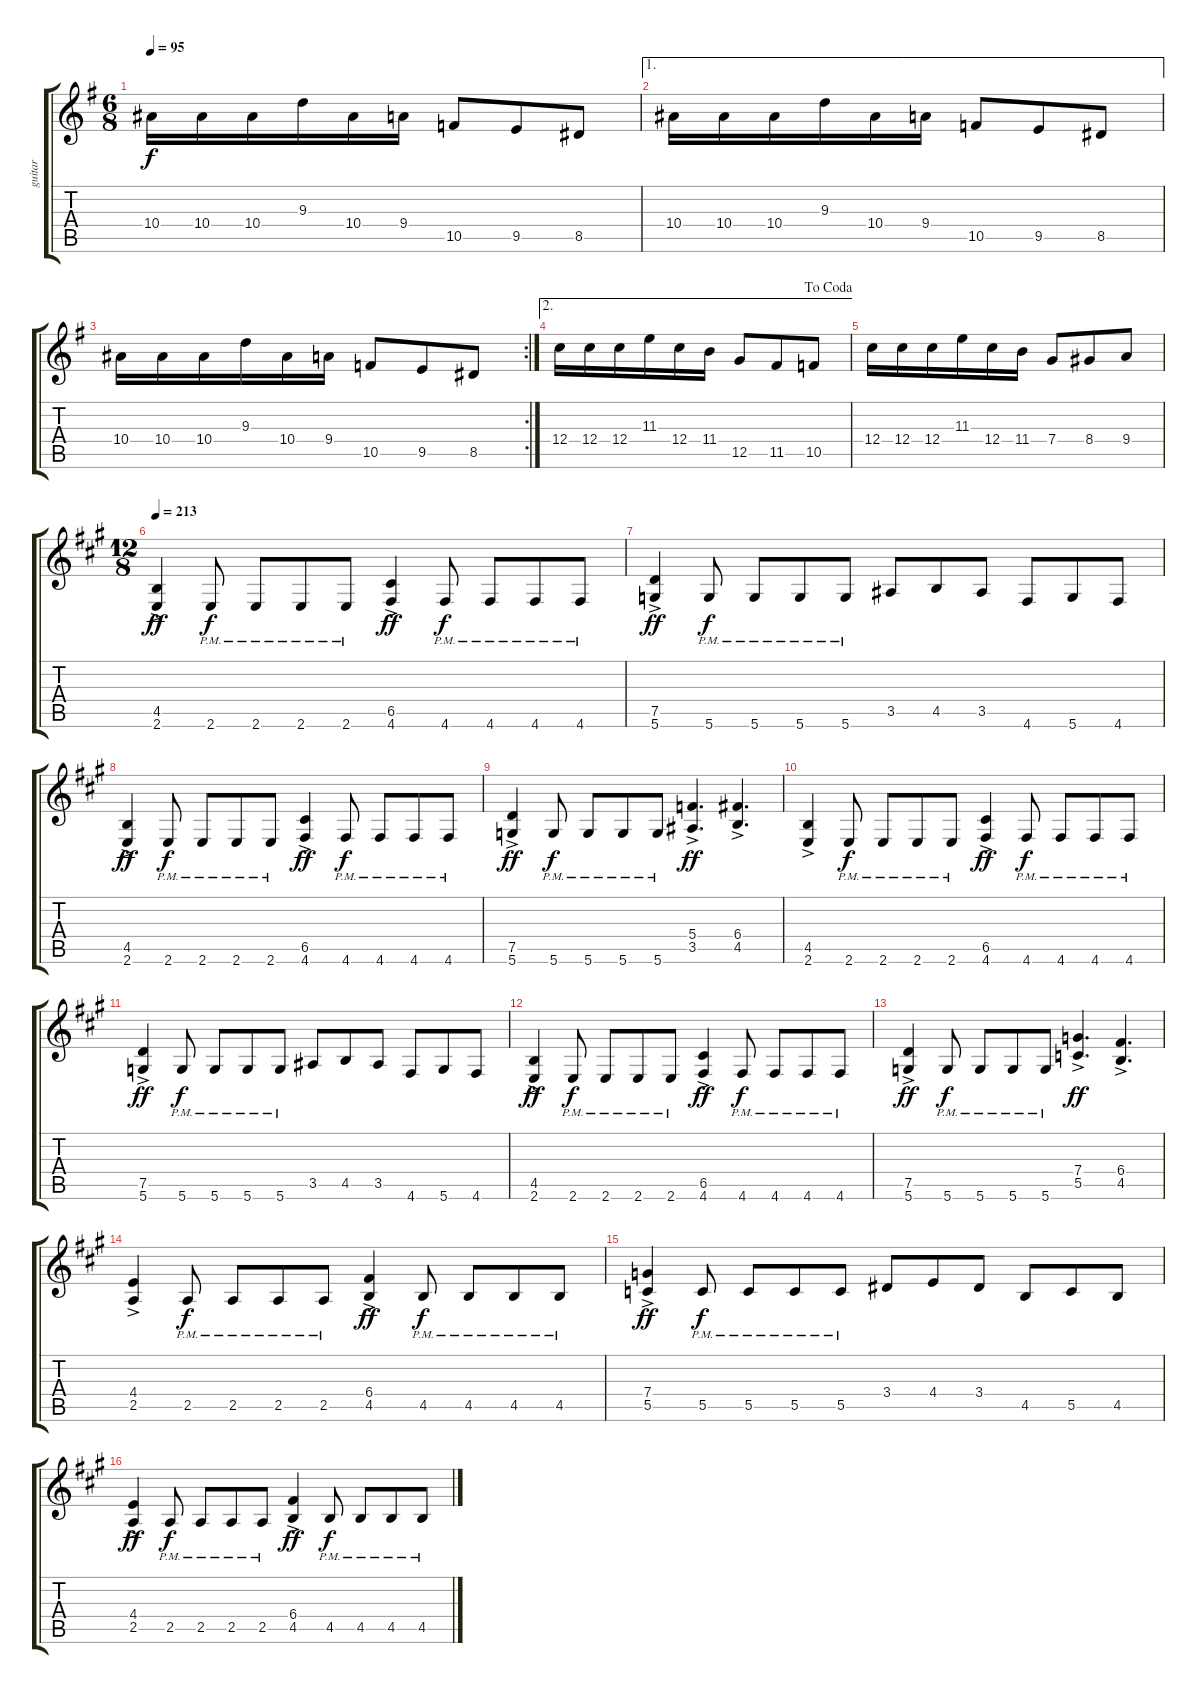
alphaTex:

\track ("guitar" "guitar") {instrument distortionguitar}
\staff {score tabs}
\tuning (D4 A3 F3 C3 G2 D2) {hide}
\ts (6 8)
\tempo 95
\clef g2
\ks g
10.4.16{dy f} 10.4.16 10.4.16 9.3.16 10.4.16 9.4.16 10.5.8 9.5.8 8.5.8 |
\ae 1
10.4.16 10.4.16 10.4.16 9.3.16 10.4.16 9.4.16 10.5.8 9.5.8 8.5.8 |
\rc 2
10.4.16 10.4.16 10.4.16 9.3.16 10.4.16 9.4.16 10.5.8 9.5.8 8.5.8 |
\ae 2
\jump dacoda
12.4.16 12.4.16 12.4.16 11.3.16 12.4.16 11.4.16 12.5.8 11.5.8 10.5.8 |
12.4.16 12.4.16 12.4.16 11.3.16 12.4.16 11.4.16 7.4.8 8.4.8 9.4.8 |
\ts (12 8)
\tempo 213
\ks a
(4.5{ac} 2.6{ac}).4{dy ff} 2.6{pm}.8{dy f} 2.6{pm}.8 2.6{pm}.8 2.6{pm}.8 (6.5{ac} 4.6{ac}).4{dy ff} 4.6{pm}.8{dy f} 4.6{pm}.8 4.6{pm}.8 4.6{pm}.8 |
(7.5{ac} 5.6{ac}).4{dy ff} 5.6{pm}.8{dy f} 5.6{pm}.8 5.6{pm}.8 5.6{pm}.8 3.5.8 4.5.8 3.5.8 4.6.8 5.6.8 4.6.8 |
(4.5{ac} 2.6{ac}).4{dy ff} 2.6{pm}.8{dy f} 2.6{pm}.8 2.6{pm}.8 2.6{pm}.8 (6.5{ac} 4.6{ac}).4{dy ff} 4.6{pm}.8{dy f} 4.6{pm}.8 4.6{pm}.8 4.6{pm}.8 |
(7.5{ac} 5.6{ac}).4{dy ff} 5.6{pm}.8{dy f} 5.6{pm}.8 5.6{pm}.8 5.6{pm}.8 (5.4{ac} 3.5{ac}).4{d dy ff} (6.4{ac} 4.5{ac}).4{d} |
(4.5{ac} 2.6{ac}).4 2.6{pm}.8{dy f} 2.6{pm}.8 2.6{pm}.8 2.6{pm}.8 (6.5{ac} 4.6{ac}).4{dy ff} 4.6{pm}.8{dy f} 4.6{pm}.8 4.6{pm}.8 4.6{pm}.8 |
(7.5{ac} 5.6{ac}).4{dy ff} 5.6{pm}.8{dy f} 5.6{pm}.8 5.6{pm}.8 5.6{pm}.8 3.5.8 4.5.8 3.5.8 4.6.8 5.6.8 4.6.8 |
(4.5{ac} 2.6{ac}).4{dy ff} 2.6{pm}.8{dy f} 2.6{pm}.8 2.6{pm}.8 2.6{pm}.8 (6.5{ac} 4.6{ac}).4{dy ff} 4.6{pm}.8{dy f} 4.6{pm}.8 4.6{pm}.8 4.6{pm}.8 |
(7.5{ac} 5.6{ac}).4{dy ff} 5.6{pm}.8{dy f} 5.6{pm}.8 5.6{pm}.8 5.6{pm}.8 (7.4{ac} 5.5{ac}).4{d dy ff} (6.4{ac} 4.5{ac}).4{d} |
(4.4{ac} 2.5{ac}).4 2.5{pm}.8{dy f} 2.5{pm}.8 2.5{pm}.8 2.5{pm}.8 (6.4{ac} 4.5{ac}).4{dy ff} 4.5{pm}.8{dy f} 4.5{pm}.8 4.5{pm}.8 4.5{pm}.8 |
(7.4{ac} 5.5{ac}).4{dy ff} 5.5{pm}.8{dy f} 5.5{pm}.8 5.5{pm}.8 5.5{pm}.8 3.4.8 4.4.8 3.4.8 4.5.8 5.5.8 4.5.8 |
(4.4{ac} 2.5{ac}).4{dy ff} 2.5{pm}.8{dy f} 2.5{pm}.8 2.5{pm}.8 2.5{pm}.8 (6.4{ac} 4.5{ac}).4{dy ff} 4.5{pm}.8{dy f} 4.5{pm}.8 4.5{pm}.8 4.5{pm}.8
